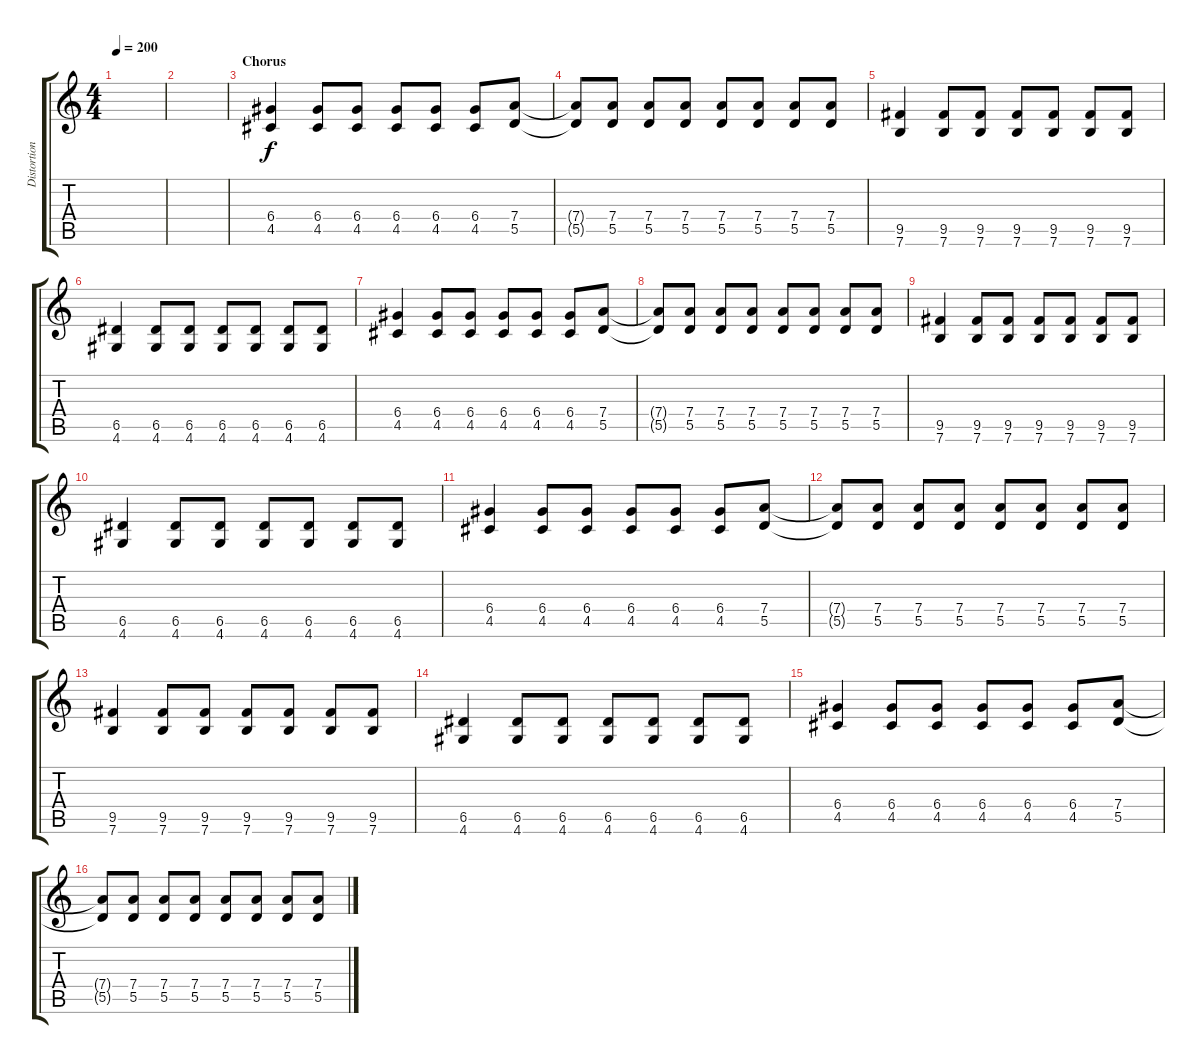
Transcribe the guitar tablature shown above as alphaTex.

\track ("Distortion Guitar " "Distortion") {instrument distortionguitar}
\staff {score tabs}
\tuning (E4 B3 G3 D3 A2 E2) {hide}
\ts (4 4)
\tempo 200
\clef g2
\ks c
|
|
\section ("" "Chorus")
(6.4 4.5).4 (6.4 4.5).8 (6.4 4.5).8 (6.4 4.5).8 (6.4 4.5).8 (6.4 4.5).8 (7.4 5.5).8 |
(7.4{t} 5.5{t}).8 (7.4 5.5).8 (7.4 5.5).8 (7.4 5.5).8 (7.4 5.5).8 (7.4 5.5).8 (7.4 5.5).8 (7.4 5.5).8 |
(9.5 7.6).4 (9.5 7.6).8 (9.5 7.6).8 (9.5 7.6).8 (9.5 7.6).8 (9.5 7.6).8 (9.5 7.6).8 |
(6.5 4.6).4 (6.5 4.6).8 (6.5 4.6).8 (6.5 4.6).8 (6.5 4.6).8 (6.5 4.6).8 (6.5 4.6).8 |
(6.4 4.5).4 (6.4 4.5).8 (6.4 4.5).8 (6.4 4.5).8 (6.4 4.5).8 (6.4 4.5).8 (7.4 5.5).8 |
(7.4{t} 5.5{t}).8 (7.4 5.5).8 (7.4 5.5).8 (7.4 5.5).8 (7.4 5.5).8 (7.4 5.5).8 (7.4 5.5).8 (7.4 5.5).8 |
(9.5 7.6).4 (9.5 7.6).8 (9.5 7.6).8 (9.5 7.6).8 (9.5 7.6).8 (9.5 7.6).8 (9.5 7.6).8 |
(6.5 4.6).4 (6.5 4.6).8 (6.5 4.6).8 (6.5 4.6).8 (6.5 4.6).8 (6.5 4.6).8 (6.5 4.6).8 |
(6.4 4.5).4 (6.4 4.5).8 (6.4 4.5).8 (6.4 4.5).8 (6.4 4.5).8 (6.4 4.5).8 (7.4 5.5).8 |
(7.4{t} 5.5{t}).8 (7.4 5.5).8 (7.4 5.5).8 (7.4 5.5).8 (7.4 5.5).8 (7.4 5.5).8 (7.4 5.5).8 (7.4 5.5).8 |
(9.5 7.6).4 (9.5 7.6).8 (9.5 7.6).8 (9.5 7.6).8 (9.5 7.6).8 (9.5 7.6).8 (9.5 7.6).8 |
(6.5 4.6).4 (6.5 4.6).8 (6.5 4.6).8 (6.5 4.6).8 (6.5 4.6).8 (6.5 4.6).8 (6.5 4.6).8 |
(6.4 4.5).4 (6.4 4.5).8 (6.4 4.5).8 (6.4 4.5).8 (6.4 4.5).8 (6.4 4.5).8 (7.4 5.5).8 |
(7.4{t} 5.5{t}).8 (7.4 5.5).8 (7.4 5.5).8 (7.4 5.5).8 (7.4 5.5).8 (7.4 5.5).8 (7.4 5.5).8 (7.4 5.5).8
